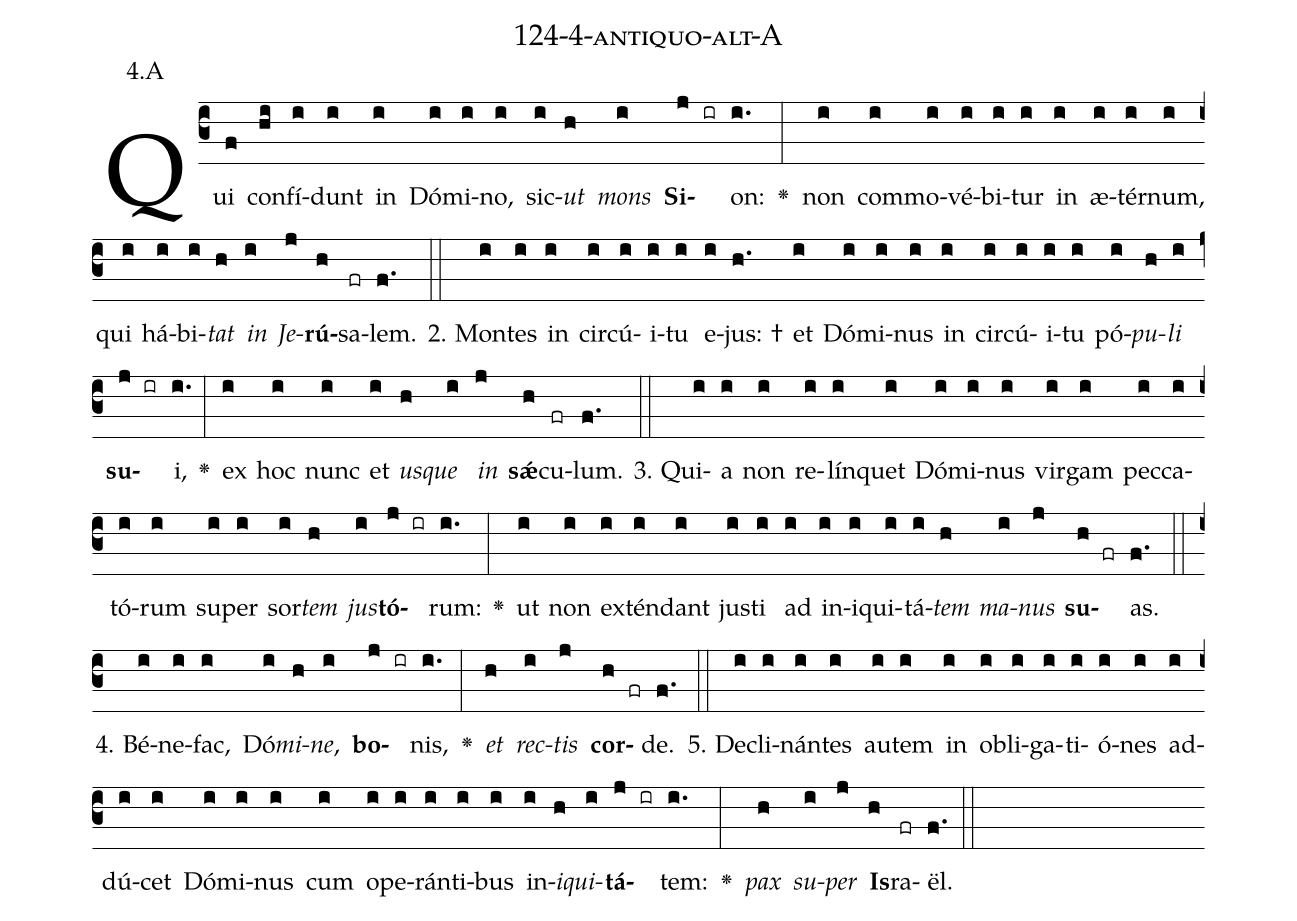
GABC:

name: 124-4-antiquo-alt-A;
annotation: 4.A;
%%
(c3)Qui(f) con(hi)fí(i)dunt(i) in(i) Dó(i)mi(i)no,(i) sic(i)<i>ut</i>(h) <i>mons</i>(i) <b>Si</b>(j ir)on:(i.) <v>\greheightstar</v>(:) non(i) com(i)mo(i)vé(i)bi(i)tur(i) in(i) æ(i)tér(i)num,(i) qui(i) há(i)bi(i)<i>tat</i>(h) <i>in</i>(i) <i>Je</i>(j)<b>rú</b>(h)sa(fr)lem.(f.) (::)
2. Mon(i)tes(i) in(i) cir(i)cú(i)i(i)tu(i) e(i)jus: †(h.) et(i) Dó(i)mi(i)nus(i) in(i) cir(i)cú(i)i(i)tu(i) pó(i)<i>pu</i>(h)<i>li</i>(i) <b>su</b>(j ir)i,(i.) <v>\greheightstar</v>(:) ex(i) hoc(i) nunc(i) et(i) <i>us</i>(h)<i>que</i>(i) <i>in</i>(j) <b>sǽ</b>(h)cu(fr)lum.(f.) (::)
3. Qui(i)a(i) non(i) re(i)lín(i)quet(i) Dó(i)mi(i)nus(i) vir(i)gam(i) pec(i)ca(i)tó(i)rum(i) su(i)per(i) sor(i)<i>tem</i>(h) <i>jus</i>(i)<b>tó</b>(j ir)rum:(i.) <v>\greheightstar</v>(:) ut(i) non(i) ex(i)tén(i)dant(i) jus(i)ti(i) ad(i) in(i)i(i)qui(i)tá(i)<i>tem</i>(h) <i>ma</i>(i)<i>nus</i>(j) <b>su</b>(h fr)as.(f.) (::)
4. Bé(i)ne(i)fac,(i) Dó(i)<i>mi</i>(h)<i>ne</i>,(i) <b>bo</b>(j ir)nis,(i.) <v>\greheightstar</v>(:) <i>et</i>(h) <i>rec</i>(i)<i>tis</i>(j) <b>cor</b>(h fr)de.(f.) (::)
5. De(i)cli(i)nán(i)tes(i) au(i)tem(i) in(i) ob(i)li(i)ga(i)ti(i)ó(i)nes(i) ad(i)dú(i)cet(i) Dó(i)mi(i)nus(i) cum(i) o(i)pe(i)rán(i)ti(i)bus(i) in(i)<i>i</i>(h)<i>qui</i>(i)<b>tá</b>(j ir)tem:(i.) <v>\greheightstar</v>(:) <i>pax</i>(h) <i>su</i>(i)<i>per</i>(j) <b>Is</b>(h)ra(fr)ël.(f.) (::)
